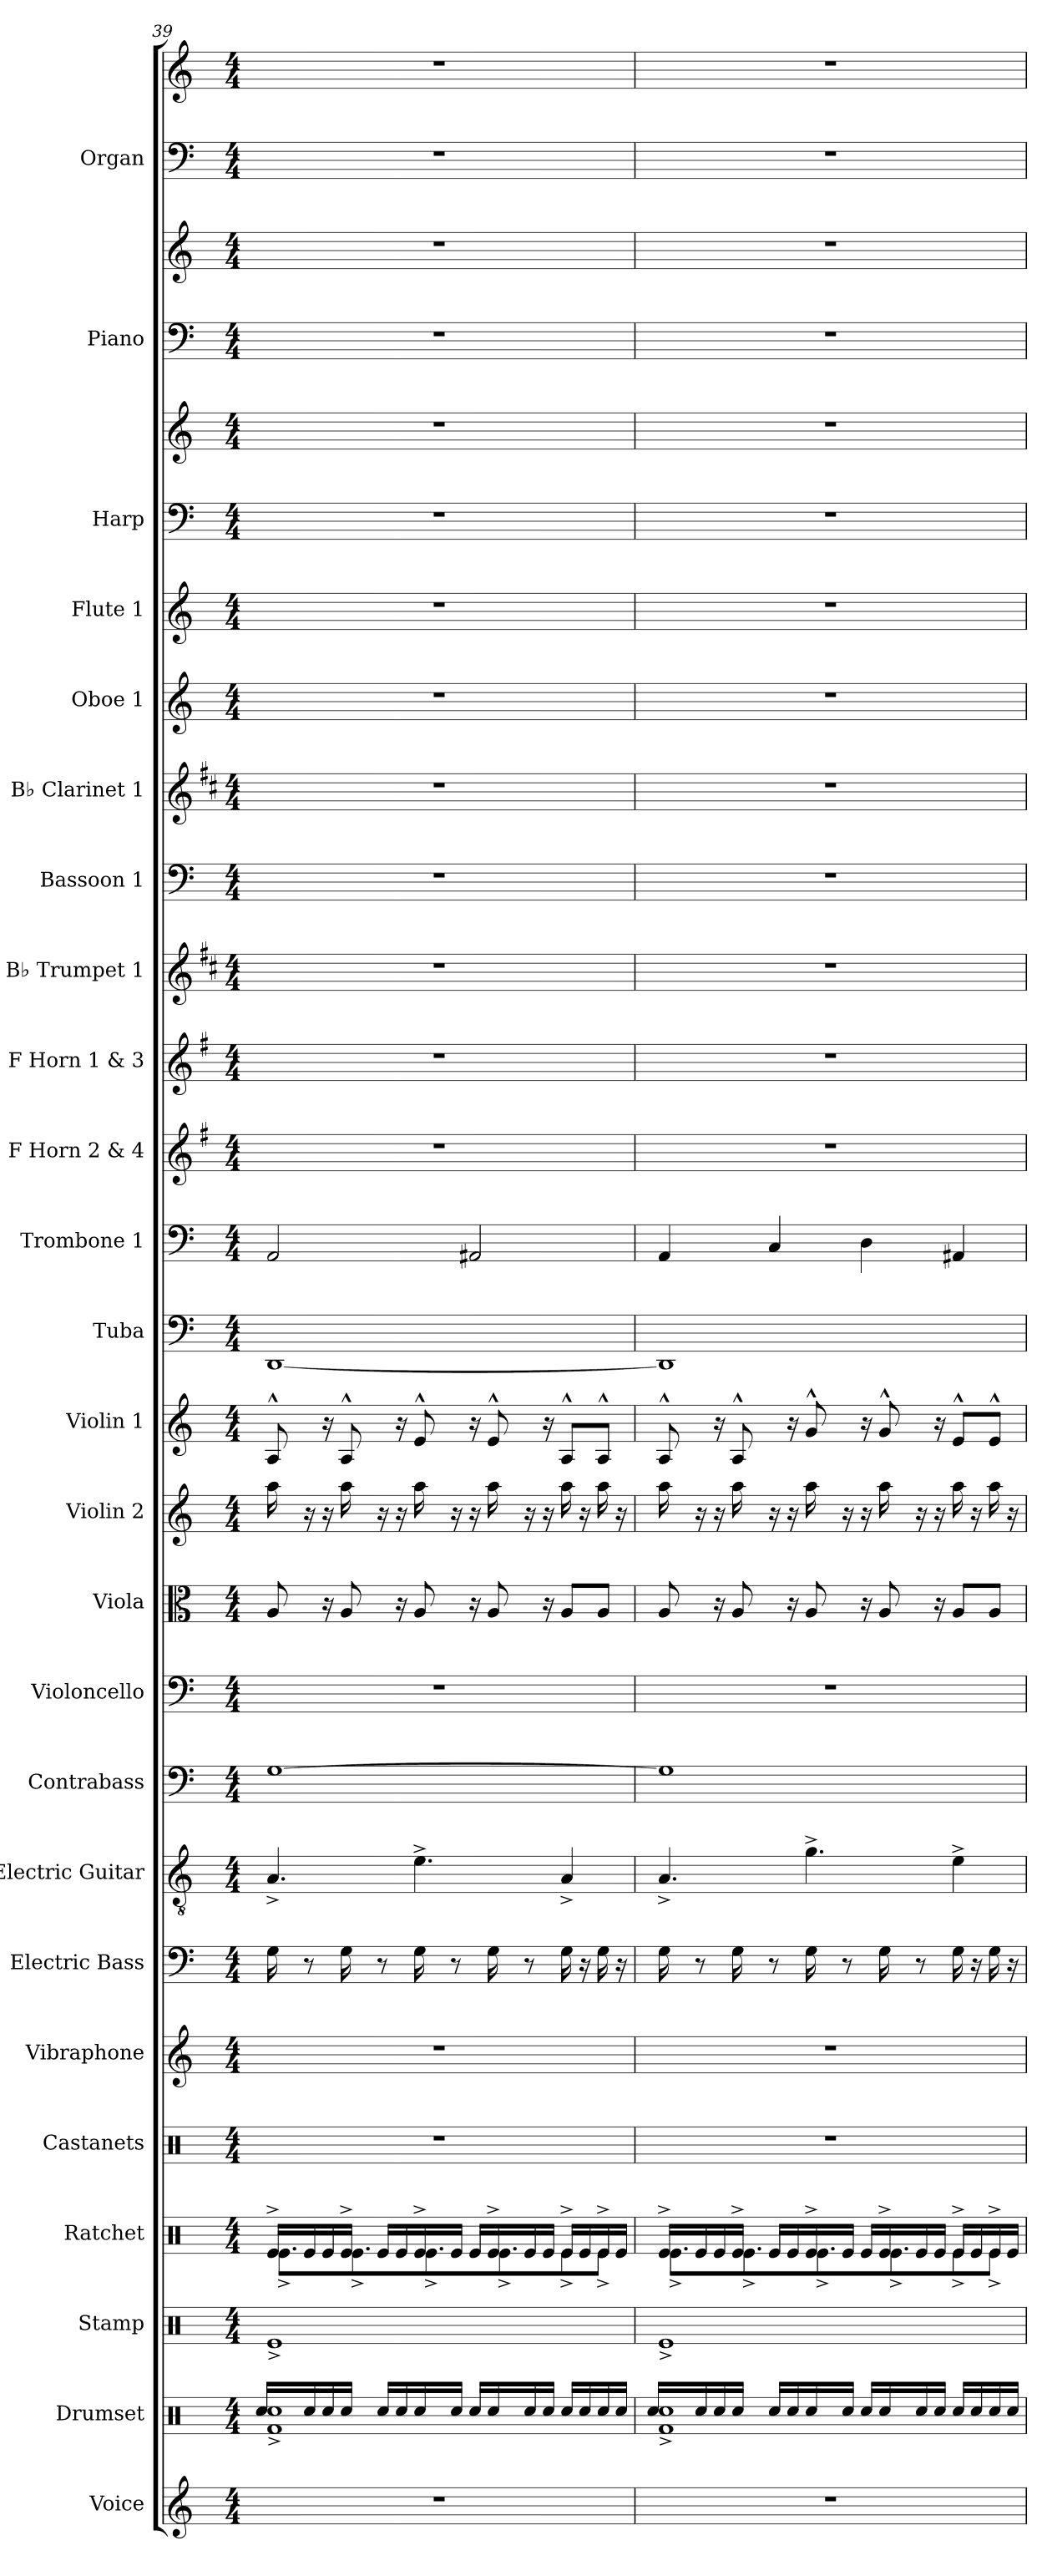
**kern	**kern	**kern	**kern	**kern	**kern	**kern	**kern	**kern	**kern	**kern	**kern	**kern	**kern	**kern	**kern	**kern	**kern	**kern	**kern	**kern	**kern	**kern	**kern	**kern	**kern	**kern	**kern
*part25	*part24	*part23	*part22	*part21	*part20	*part19	*part18	*part17	*part16	*part15	*part14	*part13	*part12	*part11	*part10	*part9	*part8	*part7	*part6	*part5	*part4	*part3	*part3	*part2	*part2	*part1	*part1
*staff28	*staff27	*staff26	*staff25	*staff24	*staff23	*staff22	*staff21	*staff20	*staff19	*staff18	*staff17	*staff16	*staff15	*staff14	*staff13	*staff12	*staff11	*staff10	*staff9	*staff8	*staff7	*staff6	*staff5	*staff4	*staff3	*staff2	*staff1
*I"Voice	*I"Drumset	*I"Stamp	*I"Ratchet	*I"Castanets	*I"Vibraphone	*I"Electric Bass	*I"Electric Guitar	*I"Contrabass	*I"Violoncello	*I"Viola	*I"Violin 2	*I"Violin 1	*I"Tuba	*I"Trombone 1	*I"F Horn 2 &amp; 4	*I"F Horn 1 &amp; 3	*I"B♭ Trumpet 1	*I"Bassoon 1	*I"B♭ Clarinet 1	*I"Oboe 1	*I"Flute 1	*I"Harp	*	*I"Piano	*	*I"Organ	*
*I'Vo.	*I'Drs.	*I'Sta.	*I'Rat.	*I'Cst.	*I'Vib.	*I'El. B.	*I'El. Guit.	*I'Cb.	*I'Vc.	*I'Vla.	*I'Vln. 2	*I'Vln. 1	*I'Tba.	*I'Tbn. 1	*I'F Hn. 2 4	*I'F Hn. 1 3	*I'B♭ Tpt. 1	*I'Bsn. 1	*I'B♭ Cl. 1	*I'Ob. 1	*I'Fl. 1	*I'Hrp.	*	*I'Pno.	*	*I'Org.	*
*clefG2	*clefX	*clefX	*clefX	*clefX	*clefG2	*clefF4	*clefGv2	*clefF4	*clefF4	*clefC3	*clefG2	*clefG2	*clefF4	*clefF4	*clefG2	*clefG2	*clefG2	*clefF4	*clefG2	*clefG2	*clefG2	*clefF4	*clefG2	*clefF4	*clefG2	*clefF4	*clefG2
*	*	*	*	*	*	*ITrd7c12	*	*ITrd7c12	*	*	*	*	*	*	*ITrd4c7	*ITrd4c7	*ITrd1c2	*	*ITrd1c2	*	*	*	*	*	*	*	*
*k[]	*k[]	*k[]	*k[]	*k[]	*k[]	*k[]	*k[]	*k[]	*k[]	*k[]	*k[]	*k[]	*k[]	*k[]	*k[]	*k[]	*k[]	*k[]	*k[]	*k[]	*k[]	*k[]	*k[]	*k[]	*k[]	*k[]	*k[]
*M4/4	*M4/4	*M4/4	*M4/4	*M4/4	*M4/4	*M4/4	*M4/4	*M4/4	*M4/4	*M4/4	*M4/4	*M4/4	*M4/4	*M4/4	*M4/4	*M4/4	*M4/4	*M4/4	*M4/4	*M4/4	*M4/4	*M4/4	*M4/4	*M4/4	*M4/4	*M4/4	*M4/4
=39	=39	=39	=39	=39	=39	=39	=39	=39	=39	=39	=39	=39	=39	=39	=39	=39	=39	=39	=39	=39	=39	=39	=39	=39	=39	=39	=39
*	*^	*	*^	*	*	*	*	*	*	*	*	*	*	*	*	*	*	*	*	*	*	*	*	*	*	*	*
*	*	*^	*	*	*	*	*	*	*	*	*	*	*	*	*	*	*	*	*	*	*	*	*	*	*	*	*	*	*
1r	1Rcc	1Rf^	16Rcc/LL	1Re^	16Re^/LL	8.Re^\L	1r	1r	16GG\	4.A^/	[1GG	1r	8A/	16aa\	8A^^/	[1DD	2AA/	1r	1r	1r	1r	1r	1r	1r	1r	1r	1r	1r	1r	1r
.	.	.	16Rcc/	.	16Re/	.	.	.	8r	.	.	.	.	16r	.	.	.	.	.	.	.	.	.	.	.	.	.	.	.	.
.	.	.	16Rcc/	.	16Re/	.	.	.	.	.	.	.	16r	16r	16r	.	.	.	.	.	.	.	.	.	.	.	.	.	.	.
.	.	.	16Rcc/JJ	.	16Re^/JJ	8.Re^\	.	.	16GG\	.	.	.	8A/	16aa\	8A^^/	.	.	.	.	.	.	.	.	.	.	.	.	.	.	.
.	.	.	16Rcc/LL	.	16Re/LL	.	.	.	8r	.	.	.	.	16r	.	.	.	.	.	.	.	.	.	.	.	.	.	.	.	.
.	.	.	16Rcc/	.	16Re/	.	.	.	.	.	.	.	16r	16r	16r	.	.	.	.	.	.	.	.	.	.	.	.	.	.	.
.	.	.	16Rcc/	.	16Re^/	8.Re^\	.	.	16GG\	4.e^\	.	.	8A/	16aa\	8e^^/	.	.	.	.	.	.	.	.	.	.	.	.	.	.	.
.	.	.	16Rcc/JJ	.	16Re/JJ	.	.	.	8r	.	.	.	.	16r	.	.	.	.	.	.	.	.	.	.	.	.	.	.	.	.
.	.	.	16Rcc/LL	.	16Re/LL	.	.	.	.	.	.	.	16r	16r	16r	.	2AA#X/	.	.	.	.	.	.	.	.	.	.	.	.	.
.	.	.	16Rcc/	.	16Re^/	8.Re^\	.	.	16GG\	.	.	.	8A/	16aa\	8e^^/	.	.	.	.	.	.	.	.	.	.	.	.	.	.	.
.	.	.	16Rcc/	.	16Re/	.	.	.	8r	.	.	.	.	16r	.	.	.	.	.	.	.	.	.	.	.	.	.	.	.	.
.	.	.	16Rcc/JJ	.	16Re/JJ	.	.	.	.	.	.	.	16r	16r	16r	.	.	.	.	.	.	.	.	.	.	.	.	.	.	.
.	.	.	16Rcc/LL	.	16Re^/LL	8Re^\	.	.	16GG\	4A^/	.	.	8A/L	16aa\	8A^^/L	.	.	.	.	.	.	.	.	.	.	.	.	.	.	.
.	.	.	16Rcc/	.	16Re/	.	.	.	16r	.	.	.	.	16r	.	.	.	.	.	.	.	.	.	.	.	.	.	.	.	.
.	.	.	16Rcc/	.	16Re^/	8Re^\J	.	.	16GG\	.	.	.	8A/J	16aa\	8A^^/J	.	.	.	.	.	.	.	.	.	.	.	.	.	.	.
.	.	.	16Rcc/JJ	.	16Re/JJ	.	.	.	16r	.	.	.	.	16r	.	.	.	.	.	.	.	.	.	.	.	.	.	.	.	.
!!LO:PB:g=z
=40	=40	=40	=40	=40	=40	=40	=40	=40	=40	=40	=40	=40	=40	=40	=40	=40	=40	=40	=40	=40	=40	=40	=40	=40	=40	=40	=40	=40	=40	=40
1r	1Rcc	1Rf^	16Rcc/LL	1Re^	16Re^/LL	8.Re^\L	1r	1r	16GG\	4.A^/	1GG]	1r	8A/	16aa\	8A^^/	1DD]	4AA/	1r	1r	1r	1r	1r	1r	1r	1r	1r	1r	1r	1r	1r
.	.	.	16Rcc/	.	16Re/	.	.	.	8r	.	.	.	.	16r	.	.	.	.	.	.	.	.	.	.	.	.	.	.	.	.
.	.	.	16Rcc/	.	16Re/	.	.	.	.	.	.	.	16r	16r	16r	.	.	.	.	.	.	.	.	.	.	.	.	.	.	.
.	.	.	16Rcc/JJ	.	16Re^/JJ	8.Re^\	.	.	16GG\	.	.	.	8A/	16aa\	8A^^/	.	.	.	.	.	.	.	.	.	.	.	.	.	.	.
.	.	.	16Rcc/LL	.	16Re/LL	.	.	.	8r	.	.	.	.	16r	.	.	4C/	.	.	.	.	.	.	.	.	.	.	.	.	.
.	.	.	16Rcc/	.	16Re/	.	.	.	.	.	.	.	16r	16r	16r	.	.	.	.	.	.	.	.	.	.	.	.	.	.	.
.	.	.	16Rcc/	.	16Re^/	8.Re^\	.	.	16GG\	4.g^\	.	.	8A/	16aa\	8g^^/	.	.	.	.	.	.	.	.	.	.	.	.	.	.	.
.	.	.	16Rcc/JJ	.	16Re/JJ	.	.	.	8r	.	.	.	.	16r	.	.	.	.	.	.	.	.	.	.	.	.	.	.	.	.
.	.	.	16Rcc/LL	.	16Re/LL	.	.	.	.	.	.	.	16r	16r	16r	.	4D\	.	.	.	.	.	.	.	.	.	.	.	.	.
.	.	.	16Rcc/	.	16Re^/	8.Re^\	.	.	16GG\	.	.	.	8A/	16aa\	8g^^/	.	.	.	.	.	.	.	.	.	.	.	.	.	.	.
.	.	.	16Rcc/	.	16Re/	.	.	.	8r	.	.	.	.	16r	.	.	.	.	.	.	.	.	.	.	.	.	.	.	.	.
.	.	.	16Rcc/JJ	.	16Re/JJ	.	.	.	.	.	.	.	16r	16r	16r	.	.	.	.	.	.	.	.	.	.	.	.	.	.	.
.	.	.	16Rcc/LL	.	16Re^/LL	8Re^\	.	.	16GG\	4e^\	.	.	8A/L	16aa\	8e^^/L	.	4AA#X/	.	.	.	.	.	.	.	.	.	.	.	.	.
.	.	.	16Rcc/	.	16Re/	.	.	.	16r	.	.	.	.	16r	.	.	.	.	.	.	.	.	.	.	.	.	.	.	.	.
.	.	.	16Rcc/	.	16Re^/	8Re^\J	.	.	16GG\	.	.	.	8A/J	16aa\	8e^^/J	.	.	.	.	.	.	.	.	.	.	.	.	.	.	.
.	.	.	16Rcc/JJ	.	16Re/JJ	.	.	.	16r	.	.	.	.	16r	.	.	.	.	.	.	.	.	.	.	.	.	.	.	.	.
*	*v	*v	*v	*	*v	*v	*	*	*	*	*	*	*	*	*	*	*	*	*	*	*	*	*	*	*	*	*	*	*	*
=	=	=	=	=	=	=	=	=	=	=	=	=	=	=	=	=	=	=	=	=	=	=	=	=	=	=	=
*-	*-	*-	*-	*-	*-	*-	*-	*-	*-	*-	*-	*-	*-	*-	*-	*-	*-	*-	*-	*-	*-	*-	*-	*-	*-	*-	*-
